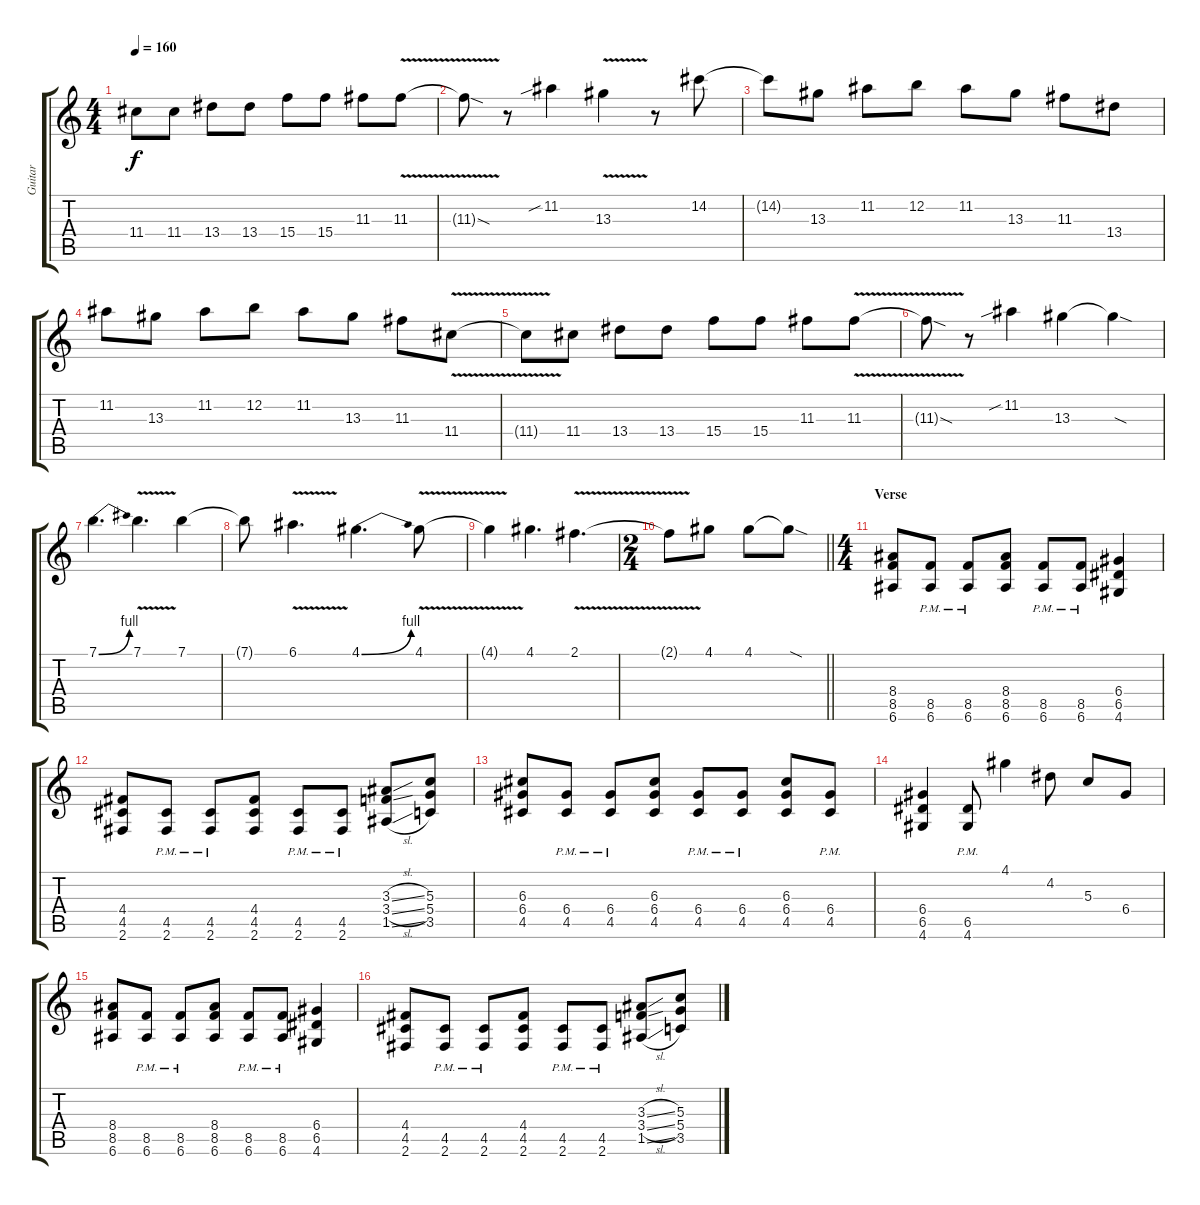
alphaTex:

\track ("Guitar" "Guitar") {instrument overdrivenguitar}
\staff {score tabs}
\tuning (E4 B3 G3 D3 A2 E2) {hide}
\ts (4 4)
\tempo 160
\clef g2
\ks c
11.4{t}.8{dy f} 11.4.8 13.4.8 13.4.8 15.4.8 15.4.8 11.3.8 11.3{v}.8 |
11.3{sod t}.8 r.8 11.2{sib}.4 13.3{v}.4 r.8 14.2.8 |
14.2{t}.8 13.3.8 11.2.8 12.2.8 11.2.8 13.3.8 11.3.8 13.4.8 |
11.2.8 13.3.8 11.2.8 12.2.8 11.2.8 13.3.8 11.3.8 11.4{v}.8 |
11.4{t}.8 11.4.8 13.4.8 13.4.8 15.4.8 15.4.8 11.3.8 11.3{v}.8 |
11.3{sod t}.8 r.8 11.2{sib}.4 13.3.4 13.3{sod t}.4 |
7.1{be (bend 0 0 60 4)}.4{d} 7.1{v}.4{d} 7.1.4 |
7.1{t}.8 6.1{v}.4{d} 4.1{be (bend 0 0 60 4)}.4{d} 4.1{v}.8 |
4.1{t}.4 4.1.4{d} 2.1{v}.4{d} |
\ts (2 4)
\barLineRight lightlight
2.1{t}.8 4.1.8 4.1.8 4.1{sod t}.8 |
\ts (4 4)
\section ("" "Verse")
(8.4 8.5 6.6).8 (8.5{pm} 6.6{pm}).8 (8.5{pm} 6.6{pm}).8 (8.4 8.5 6.6).8 (8.5{pm} 6.6{pm}).8 (8.5{pm} 6.6{pm}).8 (6.4 6.5 4.6).4 |
(4.4 4.5 2.6).8 (4.5{pm} 2.6{pm}).8 (4.5{pm} 2.6{pm}).8 (4.4 4.5 2.6).8 (4.5{pm} 2.6{pm}).8 (4.5{pm} 2.6{pm}).8 (3.3{sl} 3.4{sl} 1.5{sl}).8 (5.3 5.4 3.5).8 |
(6.3 6.4 4.5).8 (6.4{pm} 4.5{pm}).8 (6.4{pm} 4.5{pm}).8 (6.3 6.4 4.5).8 (6.4{pm} 4.5{pm}).8 (6.4{pm} 4.5{pm}).8 (6.3 6.4 4.5).8 (6.4{pm} 4.5{pm}).8 |
(6.4 6.5 4.6).4 (6.5{pm} 4.6{pm}).8 4.1.4 4.2.8 5.3.8 6.4.8 |
(8.4 8.5 6.6).8 (8.5{pm} 6.6{pm}).8 (8.5{pm} 6.6{pm}).8 (8.4 8.5 6.6).8 (8.5{pm} 6.6{pm}).8 (8.5{pm} 6.6{pm}).8 (6.4 6.5 4.6).4 |
(4.4 4.5 2.6).8 (4.5{pm} 2.6{pm}).8 (4.5{pm} 2.6{pm}).8 (4.4 4.5 2.6).8 (4.5{pm} 2.6{pm}).8 (4.5{pm} 2.6{pm}).8 (3.3{sl} 3.4{sl} 1.5{sl}).8 (5.3 5.4 3.5).8
